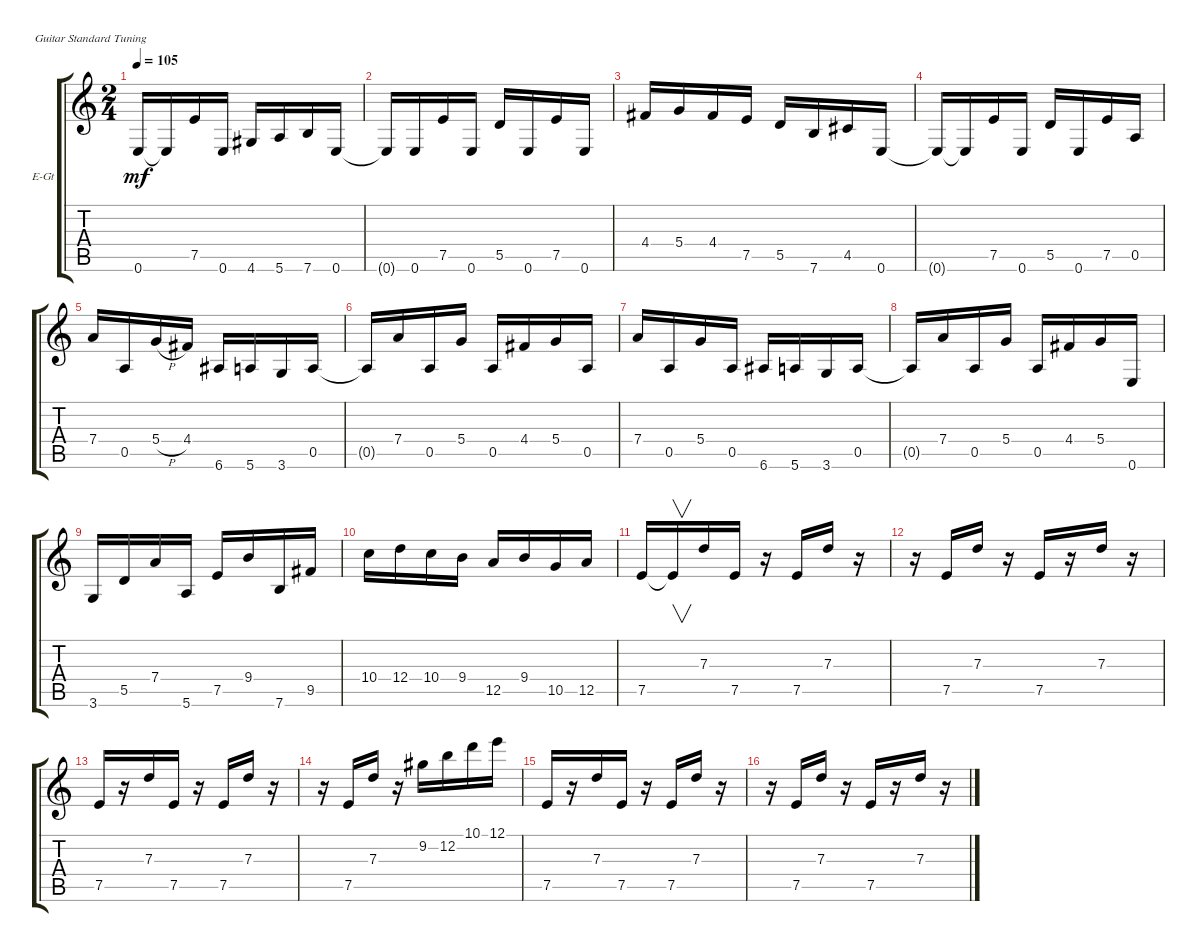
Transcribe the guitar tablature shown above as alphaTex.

\defaultSystemsLayout 4
\bracketExtendMode groupsimilarinstruments
\firstSystemTrackNameOrientation horizontal
\otherSystemsTrackNameOrientation horizontal
\track ("Al Di Electric" "E-Gt") {instrument overdrivenguitar}
\staff {score tabs}
\tuning (E4 B3 G3 D3 A2 E2)
\ts (2 4)
\tempo 105
\clef g2
\ks c
0.6{t}.16{dy mf} 0.6{t}.16 7.5.16 0.6.16 4.6.16 5.6.16 7.6.16 0.6.16 |
0.6{t}.16 0.6.16 7.5.16 0.6.16 5.5.16 0.6.16 7.5.16 0.6.16 |
4.4.16 5.4.16 4.4.16 7.5.16 5.5.16 7.6.16 4.5.16 0.6.16 |
0.6{t}.16 0.6{t}.16 7.5.16 0.6.16 5.5.16 0.6.16 7.5.16 0.5.16 |
7.4.16 0.5.16 5.4{h}.16 4.4.16 6.6.16 5.6.16 3.6.16 0.5.16 |
0.5{t}.16 7.4.16 0.5.16 5.4.16 0.5.16 4.4.16 5.4.16 0.5.16 |
7.4.16 0.5.16 5.4.16 0.5.16 6.6.16 5.6.16 3.6.16 0.5.16 |
0.5{t}.16 7.4.16 0.5.16 5.4.16 0.5.16 4.4.16 5.4.16 0.6.16 |
3.6.16 5.5.16 7.4.16 5.6.16 7.5.16 9.4.16 7.6.16 9.5.16 |
10.4.16 12.4.16 10.4.16 9.4.16 12.5.16 9.4.16 10.5.16 12.5.16 |
7.5.16 7.5{t}.16{v} 7.3.16 7.5.16 r.16 7.5.16 7.3.16 r.16 |
r.16 7.5.16 7.3.16 r.16 7.5.16 r.16 7.3.16 r.16 |
7.5.16 r.16 7.3.16 7.5.16 r.16 7.5.16 7.3.16 r.16 |
r.16 7.5.16 7.3.16 r.16 9.2.16 12.2.16 10.1.16 12.1.16 |
7.5.16 r.16 7.3.16 7.5.16 r.16 7.5.16 7.3.16 r.16 |
r.16 7.5.16 7.3.16 r.16 7.5.16 r.16 7.3.16 r.16
